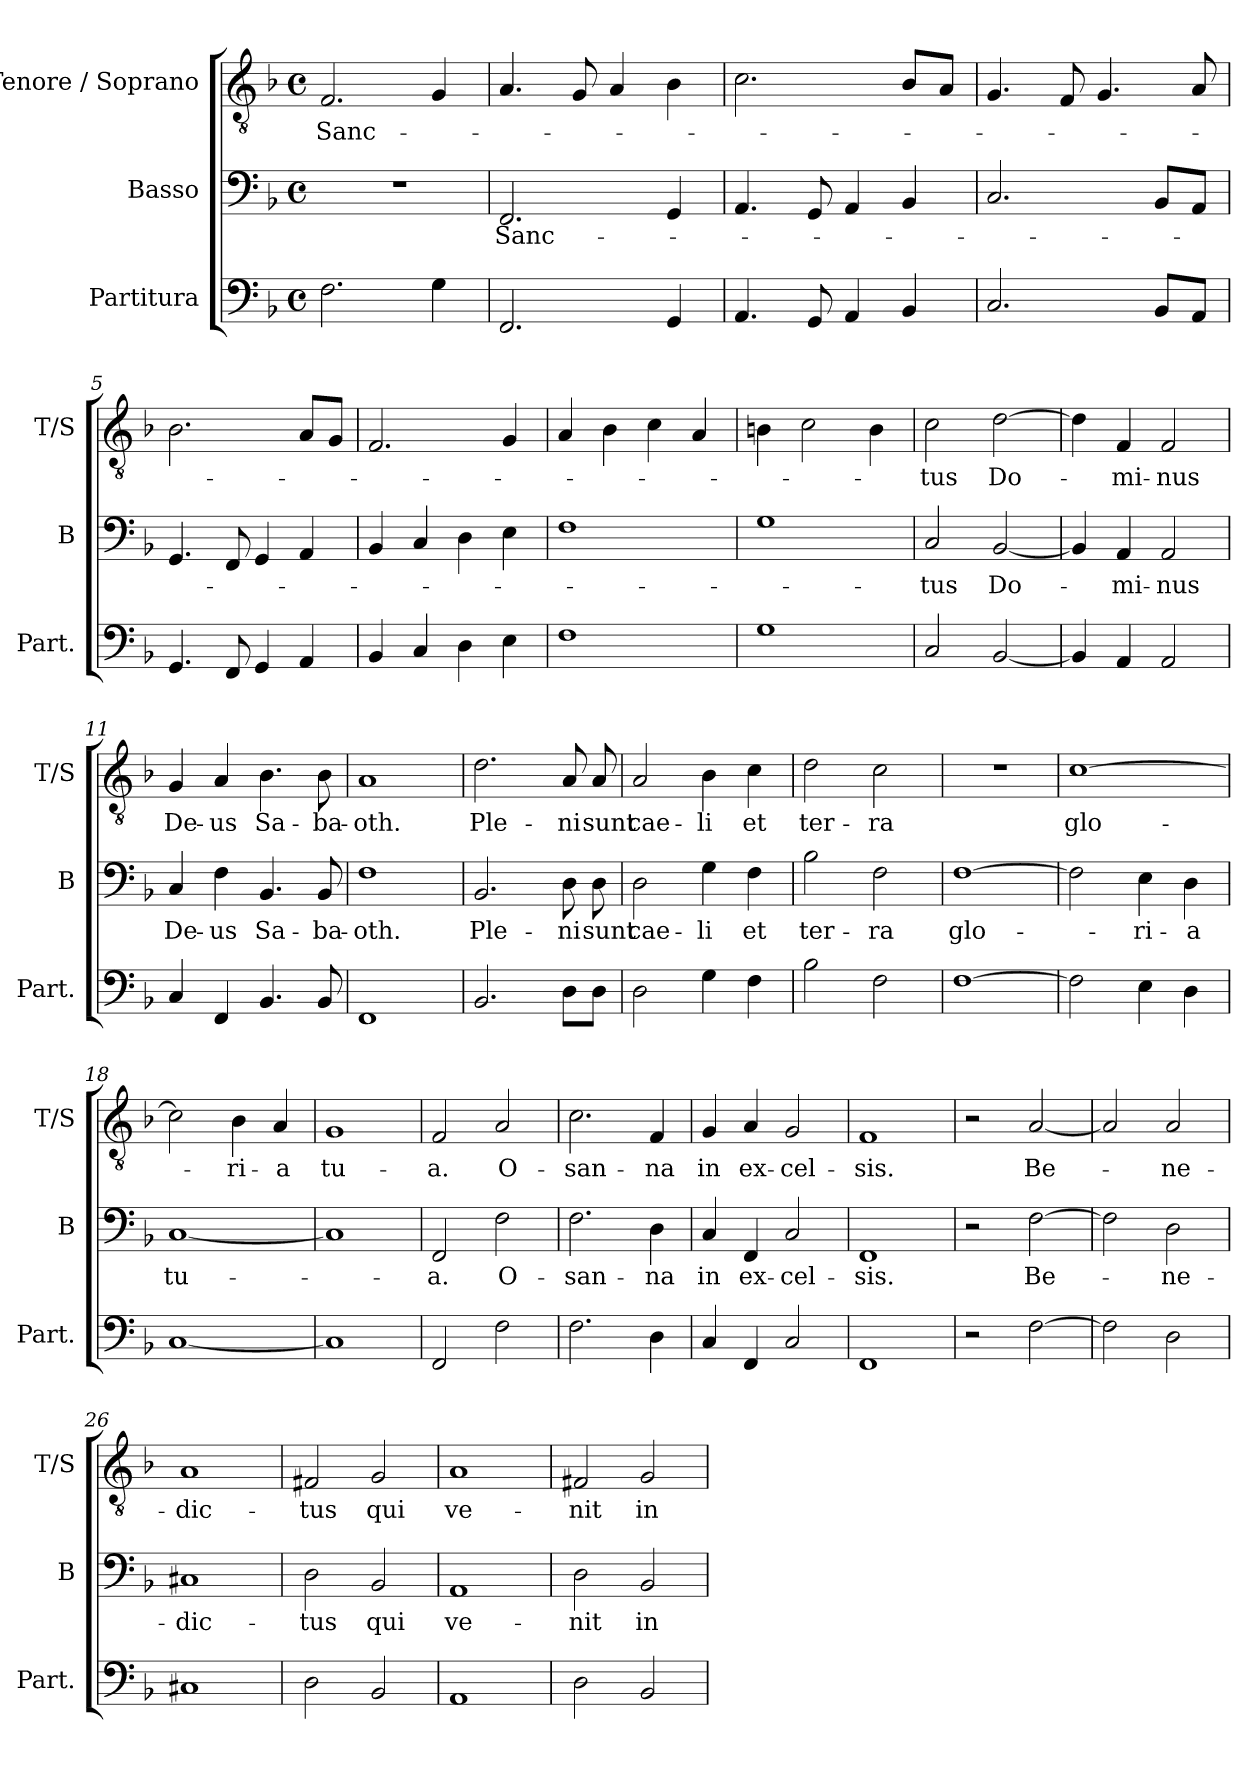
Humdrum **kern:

**kern	**kern	**text	**kern	**text
*part3	*part2	*part2	*part1	*part1
*staff3	*staff2	*staff2	*staff1	*staff1
*I"Partitura	*I"Basso	*	*I"Tenore / Soprano	*
*I'Part.	*I'B	*	*I'T/S	*
*clefF4	*clefF4	*	*clefGv2	*
*k[b-]	*k[b-]	*	*k[b-]	*
*F:	*F:	*	*F:	*
*M4/4	*M4/4	*	*M4/4	*
*met(c)	*met(c)	*	*met(c)	*
=1	=1	=1	=1	=1
2.F\	1r	.	2.F/	Sanc-
4G\	.	.	4G/	.
=2	=2	=2	=2	=2
2.FF/	2.FF/	Sanc-	4.A/	.
.	.	.	8G/	.
.	.	.	4A/	.
4GG/	4GG/	.	4B-\	.
=3	=3	=3	=3	=3
4.AA/	4.AA/	.	2.c\	.
8GG/	8GG/	.	.	.
4AA/	4AA/	.	.	.
4BB-/	4BB-/	.	8B-/L	.
.	.	.	8A/J	.
=4	=4	=4	=4	=4
2.C/	2.C/	.	4.G/	.
.	.	.	8F/	.
.	.	.	4.G/	.
8BB-/L	8BB-/L	.	.	.
8AA/J	8AA/J	.	8A/	.
=5	=5	=5	=5	=5
4.GG/	4.GG/	.	2.B-\	.
8FF/	8FF/	.	.	.
4GG/	4GG/	.	.	.
4AA/	4AA/	.	8A/L	.
.	.	.	8G/J	.
=6	=6	=6	=6	=6
4BB-/	4BB-/	.	2.F/	.
4C/	4C/	.	.	.
4D\	4D\	.	.	.
4E\	4E\	.	4G/	.
=7	=7	=7	=7	=7
1F	1F	.	4A/	.
.	.	.	4B-\	.
.	.	.	4c\	.
.	.	.	4A/	.
=8	=8	=8	=8	=8
1G	1G	.	4Bn\	.
.	.	.	2c\	.
.	.	.	4B\	.
=9	=9	=9	=9	=9
2C/	2C/	-tus	2c\	-tus
[2BB-/	[2BB-/	Do-	[2d\	Do-
=10	=10	=10	=10	=10
4BB-/]	4BB-/]	.	4d\]	.
4AA>/	4AA/	-mi-	4F/	-mi-
2AA>/	2AA/	-nus	2F/	-nus
=11	=11	=11	=11	=11
4C/	4C/	De-	4G/	De-
4FF/	4F\	-us	4A/	-us
4.BB-/	4.BB-/	Sa-	4.B-\	Sa-
8BB-/	8BB-/	-ba-	8B-\	-ba-
=12	=12	=12	=12	=12
1FF	1F	-oth.	1A	-oth.
=13	=13	=13	=13	=13
2.BB-/	2.BB-/	Ple-	2.d\	Ple-
8D\L	8D\	-ni	8A/	-ni
8D\J	8D\	sunt	8A/	sunt
=14	=14	=14	=14	=14
2D\	2D\	cae-	2A/	cae-
4G\	4G\	-li	4B-\	-li
4F\	4F\	et	4c\	et
=15	=15	=15	=15	=15
2B-\	2B-\	ter-	2d\	ter-
2F\	2F\	-ra	2c\	-ra
=16	=16	=16	=16	=16
[1F	[1F	glo-	1r	.
=17	=17	=17	=17	=17
2F\]	2F\]	.	[1c	glo-
4E>\	4E\	-ri-	.	.
4D\	4D\	-a	.	.
=18	=18	=18	=18	=18
[1C	[1C	tu-	2c\]	.
.	.	.	4B-\	-ri-
.	.	.	4A/	-a
=19	=19	=19	=19	=19
1C]	1C]	.	1G	tu-
=20	=20	=20	=20	=20
2FF/	2FF/	-a.	2F/	-a.
2F\	2F\	O-	2A/	O-
=21	=21	=21	=21	=21
2.F\	2.F\	-san-	2.c\	-san-
4D\	4D\	-na	4F/	-na
=22	=22	=22	=22	=22
4C/	4C/	in	4G/	in
4FF/	4FF/	ex-	4A/	ex-
2C/	2C/	-cel-	2G/	-cel-
=23	=23	=23	=23	=23
1FF	1FF	-sis.	1F	-sis.
=24	=24	=24	=24	=24
2r	2r	.	2r	.
[2F\	[2F\	Be-	[2A/	Be-
=25	=25	=25	=25	=25
2F\]	2F\]	.	2A/]	.
2D\	2D\	-ne-	2A/	-ne-
=26	=26	=26	=26	=26
1C#X>	1C#X	-dic-	1A	-dic-
=27	=27	=27	=27	=27
2D\	2D\	-tus	2F#X/	-tus
2BB->/	2BB-/	qui	2G/	qui
=28	=28	=28	=28	=28
1AA	1AA	ve-	1A	ve-
=29	=29	=29	=29	=29
2D\	2D\	-nit	2F#X/	-nit
2BB->/	2BB-/	in	2G/	in
=	=	=	=	=
*-	*-	*-	*-	*-
